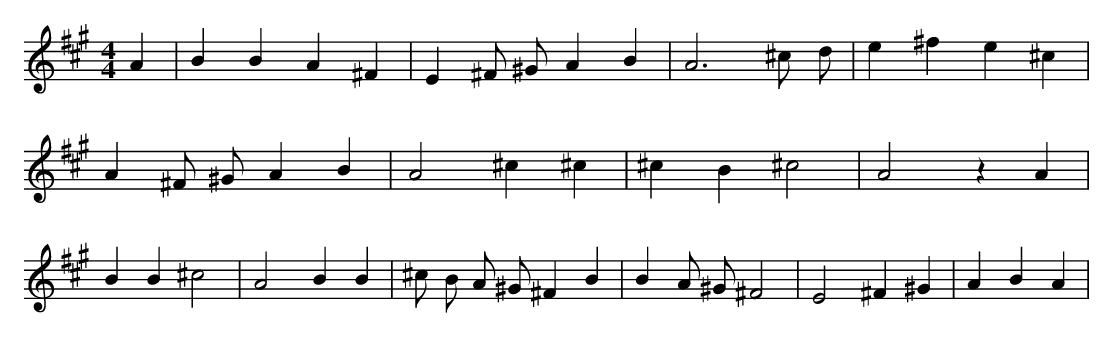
X:1
M:4/4
L:1/8
K:A
A2 | B2 B2 A2 ^F2 | E2 ^F ^G A2 B2 | A6 ^c d | e2 ^f2 e2 ^c2 | A2 ^F ^G A2 B2 | A4 ^c2 ^c2 | ^c2 B2 ^c4 | A4 z2 A2 | B2 B2 ^c4 | A4 B2 B2 | ^c B A ^G ^F2 B2 | B2 A ^G ^F4 | E4 ^F2 ^G2 | A2 B2 A2 |
